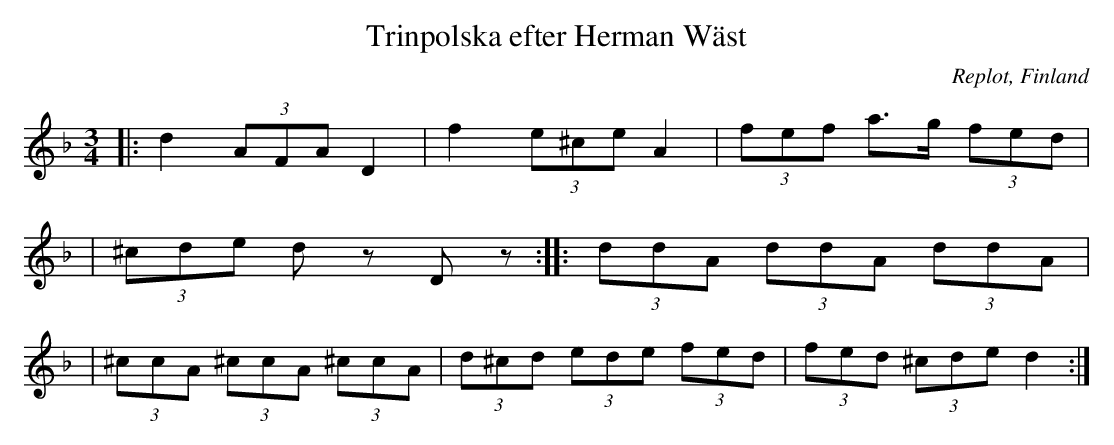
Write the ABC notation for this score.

X:1
T:Trinpolska efter Herman Wäst
O:Replot, Finland
M:3/4
L:1/16
K:Dm
|: d4 (3A2F2A2 D4 | f4 (3e2^c2e2 A4 | (3f2e2f2 a3g (3f2e2d2 |
|  (3^c2d2e2 d2 z2 D2 z2 :: (3d2d2A2 (3d2d2A2 (3d2d2A2 |
|  (3^c2c2A2 (3^c2c2A2 (3^c2c2A2 | (3 d2^c2d2 (3e2d2e2 (3f2e2d2 | (3f2e2d2 (3^c2d2e2 d4 :|
